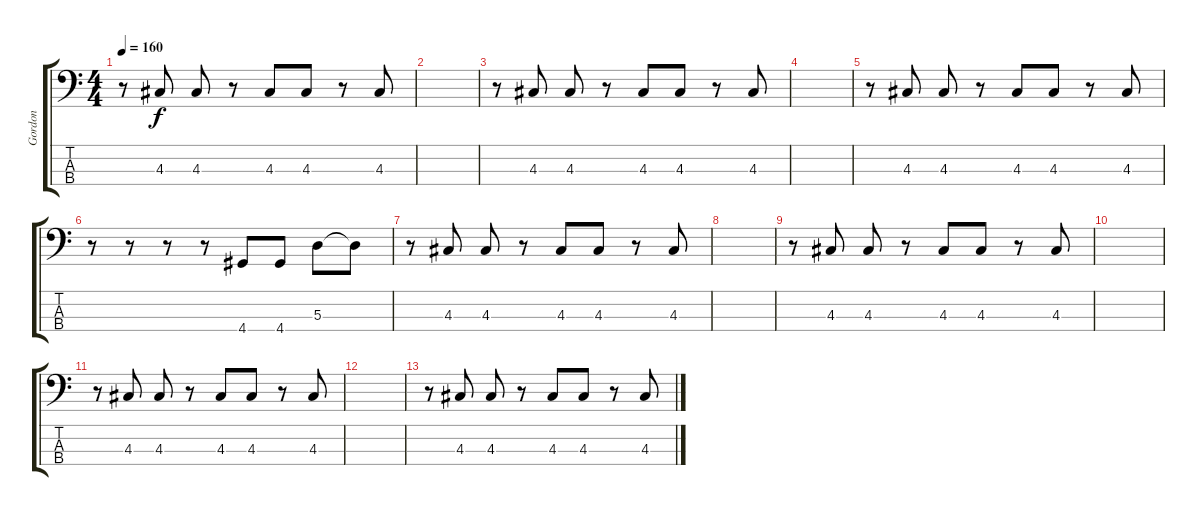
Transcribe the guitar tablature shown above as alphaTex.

\track ("Gordon" "Gordon") {instrument electricbassfinger}
\staff {score tabs}
\tuning (G2 D2 A1 E1) {hide}
\ts (4 4)
\tempo 160
\clef f4
\ks c
r.8{dy f} 4.3.8 4.3.8 r.8 4.3.8 4.3.8 r.8 4.3.8 |
|
r.8 4.3.8 4.3.8 r.8 4.3.8 4.3.8 r.8 4.3.8 |
|
r.8 4.3.8 4.3.8 r.8 4.3.8 4.3.8 r.8 4.3.8 |
r.8 r.8 r.8 r.8 4.4.8 4.4.8 5.3.8 5.3{t}.8 |
r.8 4.3.8 4.3.8 r.8 4.3.8 4.3.8 r.8 4.3.8 |
|
r.8 4.3.8 4.3.8 r.8 4.3.8 4.3.8 r.8 4.3.8 |
|
r.8 4.3.8 4.3.8 r.8 4.3.8 4.3.8 r.8 4.3.8 |
|
r.8 4.3.8 4.3.8 r.8 4.3.8 4.3.8 r.8 4.3.8
